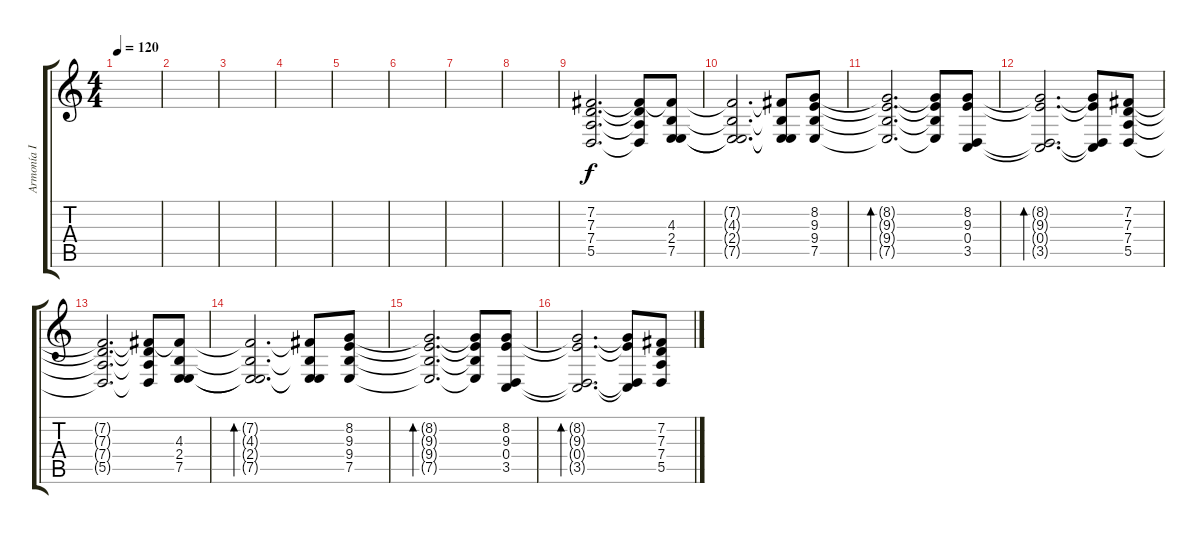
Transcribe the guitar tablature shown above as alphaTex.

\track ("Armonía I" "Armonía I") {instrument trumpet}
\staff {score tabs}
\tuning (E4 B3 G3 D3 A2 E2) {hide}
\ts (4 4)
\tempo 120
\clef g2
\ks c
|
|
|
|
|
|
|
|
(7.2 7.3 7.4 5.5).2{d} (7.2{t} 7.3{t} 7.4{t} 5.5{t}).8 (7.2{t} 4.3 2.4 7.5).8 |
(7.2{t} 4.3{t} 2.4{t} 7.5{t}).2{d} (7.2{t} 4.3{t} 2.4{t} 7.5{t}).8 (8.2 9.3 9.4 7.5).8 |
(8.2{t} 9.3{t} 9.4{t} 7.5{t}).2{d bd 60} (8.2{t} 9.3{t} 9.4{t} 7.5{t}).8 (8.2 9.3 0.4 3.5).8 |
(8.2{t} 9.3{t} 0.4{t} 3.5{t}).2{d bd 60} (8.2{t} 9.3{t} 0.4{t} 3.5{t}).8 (7.2 7.3 7.4 5.5).8 |
(7.2{t} 7.3{t} 7.4{t} 5.5{t}).2{d} (7.2{t} 7.3{t} 7.4{t} 5.5{t}).8 (7.2{t} 4.3 2.4 7.5).8 |
(7.2{t} 4.3{t} 2.4{t} 7.5{t}).2{d bd 60} (7.2{t} 4.3{t} 2.4{t} 7.5{t}).8 (8.2 9.3 9.4 7.5).8 |
(8.2{t} 9.3{t} 9.4{t} 7.5{t}).2{d bd 60} (8.2{t} 9.3{t} 9.4{t} 7.5{t}).8 (8.2 9.3 0.4 3.5).8 |
(8.2{t} 9.3{t} 0.4{t} 3.5{t}).2{d bd 60} (8.2{t} 9.3{t} 0.4{t} 3.5{t}).8 (7.2 7.3 7.4 5.5).8
